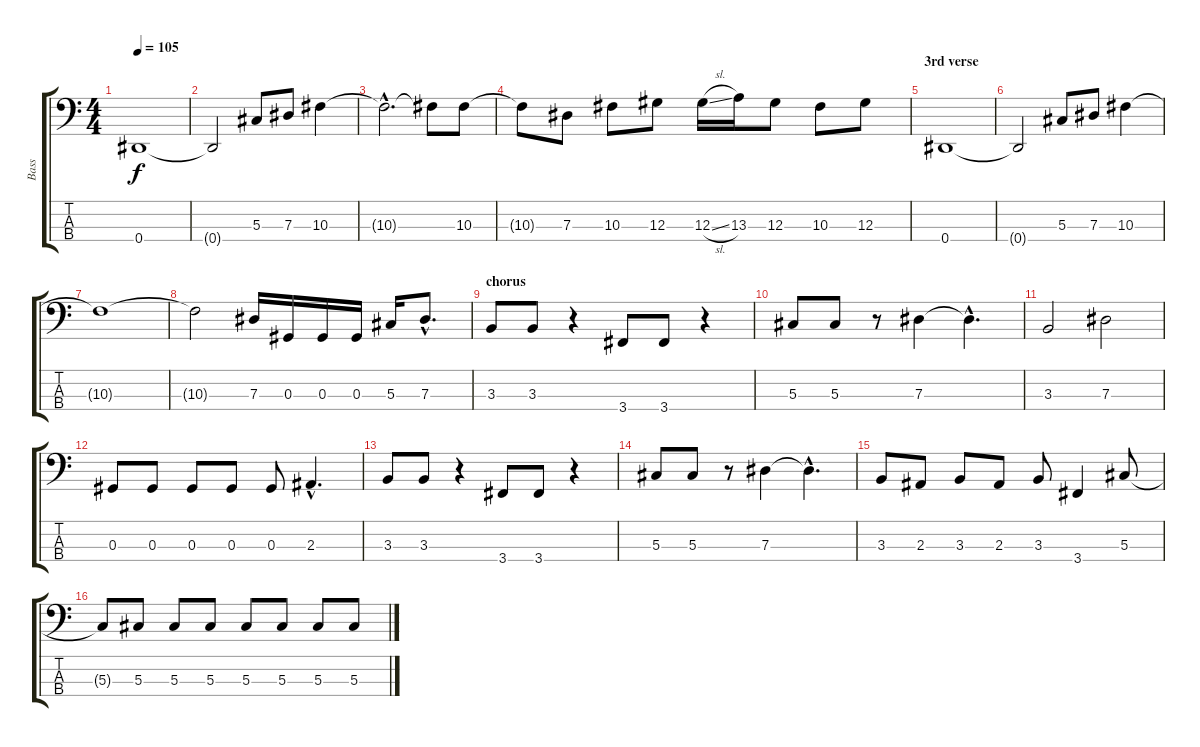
\track ("Bass" "Bass") {instrument electricbasspick}
\staff {score tabs}
\tuning (Gb2 Db2 Ab1 Eb1) {hide}
\ts (4 4)
\tempo 105
\clef f4
\ks c
0.4.1{dy f} |
0.4{t}.2 5.3.8 7.3.8 10.3.4 |
10.3{hac t}.2{d} 10.3{t}.8 10.3.8 |
10.3{t}.8 7.3.8 10.3.8 12.3.8 12.3{sl}.16 13.3.16 12.3.8 10.3.8 12.3.8 |
\section ("" "3rd verse")
0.4.1 |
0.4{t}.2 5.3.8 7.3.8 10.3.4 |
10.3{t}.1 |
10.3{t}.2 7.3.16 0.3.16 0.3.16 0.3.16 5.3.16 7.3{hac}.8{d} |
\section ("" "chorus")
3.3.8 3.3.8 r.4 3.4.8 3.4.8 r.4 |
5.3.8 5.3.8 r.8 7.3.4 7.3{hac t}.4{d} |
3.3.2 7.3.2 |
0.3.8 0.3.8 0.3.8 0.3.8 0.3.8 2.3{hac}.4{d} |
3.3.8 3.3.8 r.4 3.4.8 3.4.8 r.4 |
5.3.8 5.3.8 r.8 7.3.4 7.3{hac t}.4{d} |
3.3.8 2.3.8 3.3.8 2.3.8 3.3.8 3.4.4 5.3.8 |
5.3{t}.8 5.3.8 5.3.8 5.3.8 5.3.8 5.3.8 5.3.8 5.3.8
